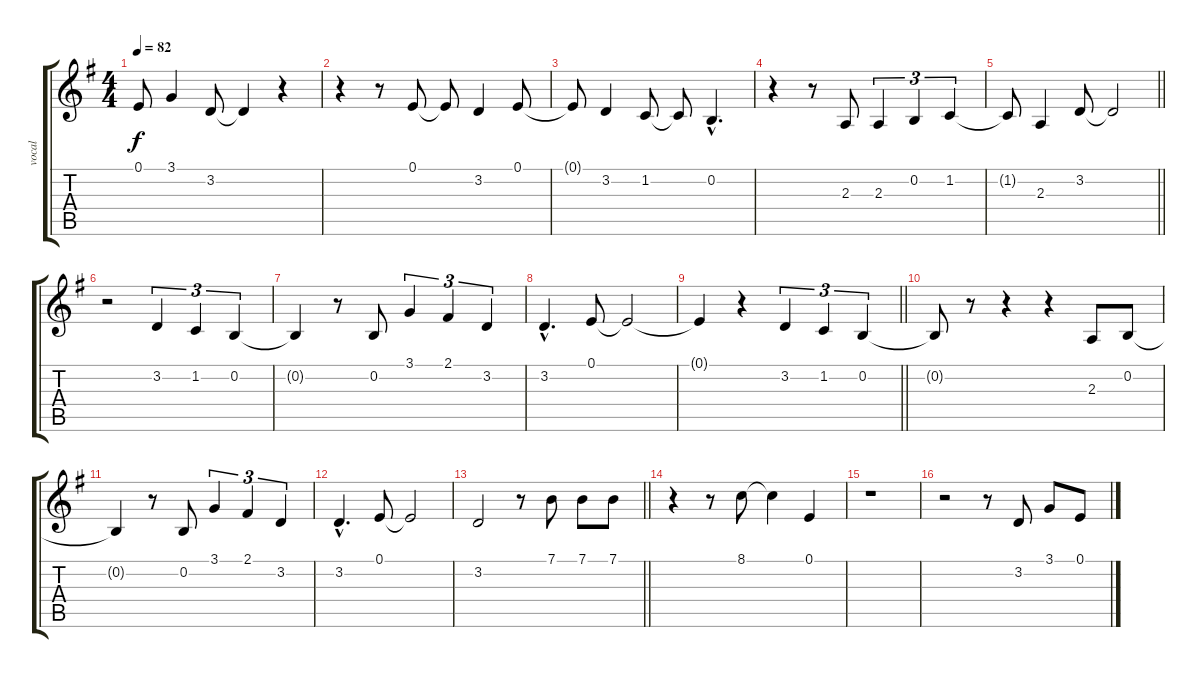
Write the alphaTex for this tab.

\track ("vocal" "vocal") {instrument voiceoohs}
\staff {score tabs}
\tuning (E4 B3 G3 D3 A2 E2) {hide}
\ts (4 4)
\tempo 82
\clef g2
\ks g
0.1{t}.8{dy f} 3.1.4 3.2.8 3.2{t}.4 r.4 |
r.4 r.8 0.1.8 0.1{t}.8 3.2.4 0.1.8 |
0.1{t}.8 3.2.4 1.2.8 1.2{t}.8 0.2{hac}.4{d} |
r.4 r.8 2.3.8 2.3.4{tu (3 2)} 0.2.4{tu (3 2)} 1.2.4{tu (3 2)} |
\barLineRight lightlight
1.2{t}.8 2.3.4 3.2.8 3.2{t}.2 |
r.2 3.2.4{tu (3 2)} 1.2.4{tu (3 2)} 0.2.4{tu (3 2)} |
0.2{t}.4 r.8 0.2.8 3.1.4{tu (3 2)} 2.1.4{tu (3 2)} 3.2.4{tu (3 2)} |
3.2{hac}.4{d} 0.1.8 0.1{t}.2 |
\barLineRight lightlight
0.1{t}.4 r.4 3.2.4{tu (3 2)} 1.2.4{tu (3 2)} 0.2.4{tu (3 2)} |
0.2{t}.8 r.8 r.4 r.4 2.3.8 0.2.8 |
0.2{t}.4 r.8 0.2.8 3.1.4{tu (3 2)} 2.1.4{tu (3 2)} 3.2.4{tu (3 2)} |
3.2{hac}.4{d} 0.1.8 0.1{t}.2 |
\barLineRight lightlight
3.2.2 r.8 7.1.8 7.1.8 7.1.8 |
r.4 r.8 8.1.8 8.1{t}.4 0.1.4 |
r.1 |
r.2 r.8 3.2.8 3.1.8 0.1.8
